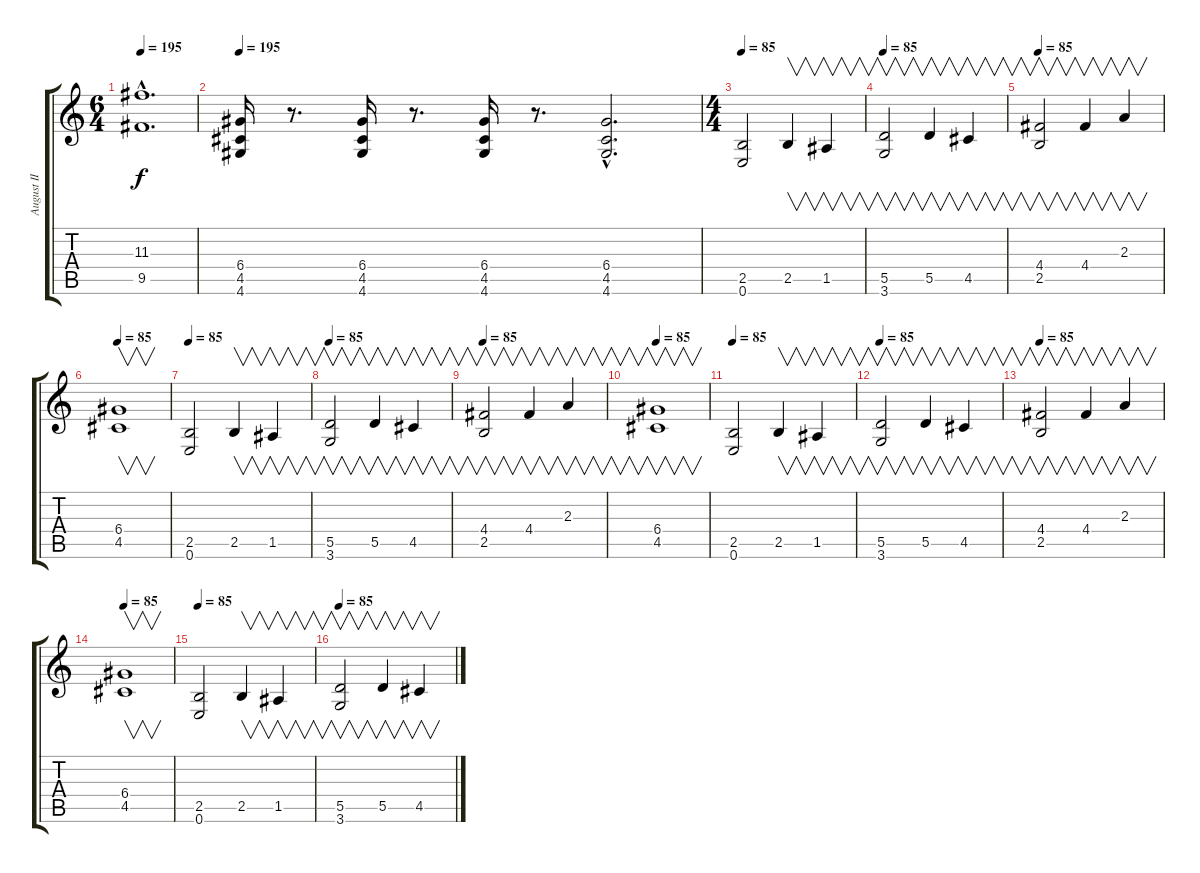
\track ("August II" "August II") {instrument distortionguitar}
\staff {score tabs}
\tuning (E4 B3 G3 D3 A2 E2) {hide}
\ts (6 4)
\tempo 195
\clef g2
\ks c
(11.3{hac} 9.5{hac}).1{d dy f} |
\tempo 195
(6.4 4.5 4.6).16 r.8{d} (6.4 4.5 4.6).16 r.8{d} (6.4 4.5 4.6).16 r.8{d} (6.4{hac} 4.5{hac} 4.6{hac}).2{d} |
\ts (4 4)
\tempo 85
(2.5 0.6).2{volume 11 balance 0} 2.5.4{v} 1.5.4{v} |
\tempo 85
(5.5 3.6).2{v} 5.5.4{v} 4.5.4{v} |
\tempo 85
(4.4 2.5).2{v} 4.4.4{v} 2.3.4{v} |
\tempo 85
(6.4 4.5).1{v} |
\tempo 85
(2.5 0.6).2{volume 11 balance 0} 2.5.4{v} 1.5.4{v} |
\tempo 85
(5.5 3.6).2{v} 5.5.4{v} 4.5.4{v} |
\tempo 85
(4.4 2.5).2{v} 4.4.4{v} 2.3.4{v} |
\tempo 85
(6.4 4.5).1{v} |
\tempo 85
(2.5 0.6).2{volume 11 balance 0} 2.5.4{v} 1.5.4{v} |
\tempo 85
(5.5 3.6).2{v} 5.5.4{v} 4.5.4{v} |
\tempo 85
(4.4 2.5).2{v} 4.4.4{v} 2.3.4{v} |
\tempo 85
(6.4 4.5).1{v} |
\tempo 85
(2.5 0.6).2{volume 11 balance 0} 2.5.4{v} 1.5.4{v} |
\tempo 85
(5.5 3.6).2{v} 5.5.4{v} 4.5.4{v}
